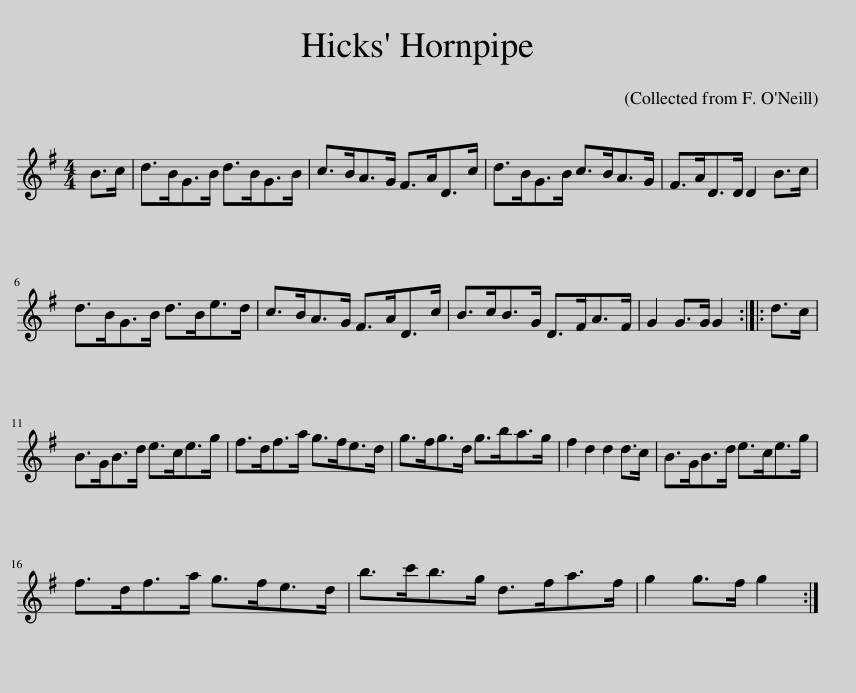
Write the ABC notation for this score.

X:1
L:1/8
M:4/4
I:linebreak $
K:G
V:1 treble
V:1
 B>c | d>BG>B d>BG>B | c>BA>G F>AD>c | d>BG>B c>BA>G | F>AD>D D2 B>c |$ %5
 d>BG>B d>Be>d | c>BA>G F>AD>c | B>cB>G D>FA>F | G2 G>G G2 :: d>c |$ %10
 B>GB>d e>ce>g | f>df>a g>fe>d | g>fg>d g>ba>g | f2 d2 d2 d>c | B>GB>d e>ce>g |$ %15
 f>df>a g>fe>d | b>c'b>g d>fa>f | g2 g>f g2 :| %18
